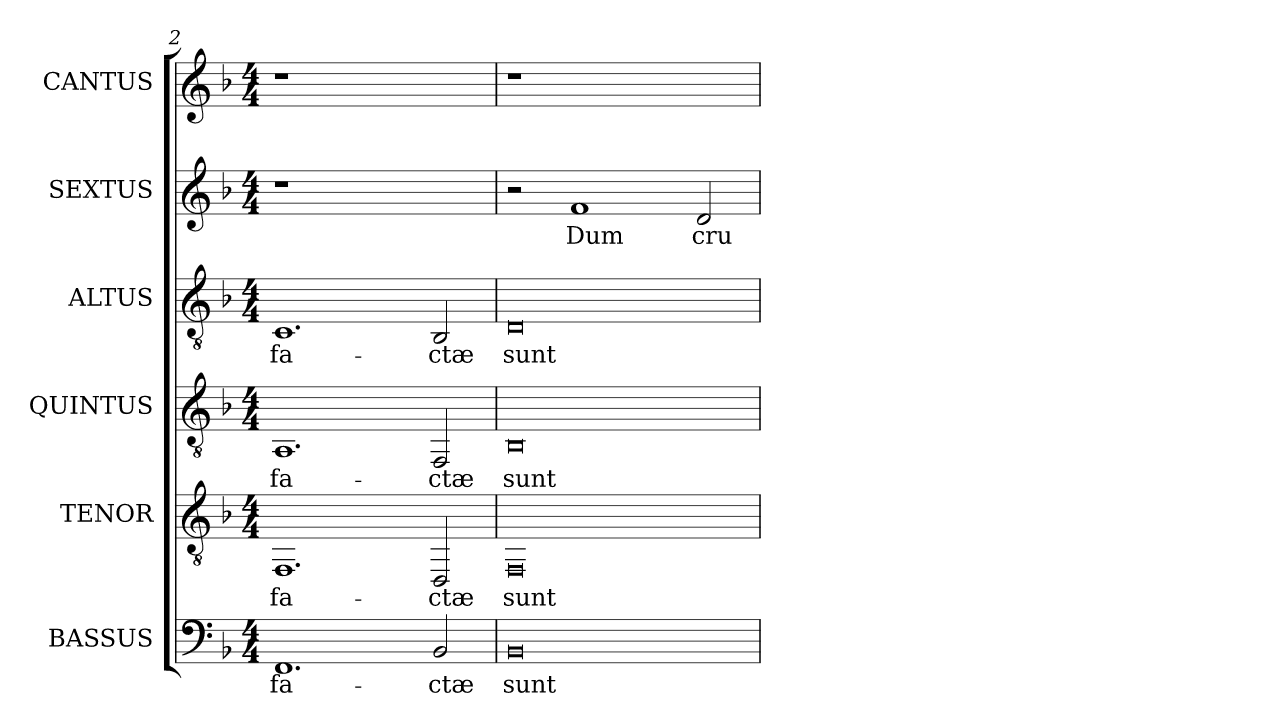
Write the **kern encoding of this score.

**kern	**text	**kern	**text	**kern	**text	**kern	**text	**kern	**text	**kern
*part6	*part6	*part5	*part5	*part4	*part4	*part3	*part3	*part2	*part2	*part1
*staff6	*staff6	*staff5	*staff5	*staff4	*staff4	*staff3	*staff3	*staff2	*staff2	*staff1
*I"BASSUS	*	*I"TENOR	*	*I"QUINTUS	*	*I"ALTUS	*	*I"SEXTUS	*	*I"CANTUS
*I'B.	*	*I'T.	*	*I'Q.	*	*I'A.	*	*I'S.	*	*I'C.
*clefF4	*	*clefGv2	*	*clefGv2	*	*clefGv2	*	*clefG2	*	*clefG2
*k[b-]	*	*k[b-]	*	*k[b-]	*	*k[b-]	*	*k[b-]	*	*k[b-]
*d:	*	*d:	*	*d:	*	*d:	*	*d:	*	*d:
*M4/4	*	*M4/4	*	*M4/4	*	*M4/4	*	*M4/4	*	*M4/4
=2	=2	=2	=2	=2	=2	=2	=2	=2	=2	=2
!	!LO:LY:b:color=#000000	!	!	!	!	!	!	!	!	!
!	!	!	!LO:LY:b:color=#000000	!	!	!	!	!	!	!
!	!	!	!	!	!LO:LY:b:color=#000000	!	!	!	!	!
!	!	!	!	!	!	!	!LO:LY:b:color=#000000	!LO:N:vis=1	!	!LO:N:vis=1
1.FFi	fa-	1.FFi	fa-	1.AAi	fa-	1.Ci	fa-	1r	.	1r
.	.	.	.	.	.	.	.	1ryy	.	1ryy
!	!LO:LY:b:color=#000000	!	!	!	!	!	!	!	!	!
!	!	!	!LO:LY:b:color=#000000	!	!	!	!	!	!	!
!	!	!	!	!	!LO:LY:b:color=#000000	!	!	!	!	!
!	!	!	!	!	!	!	!LO:LY:b:color=#000000	!	!	!
2BB-i/	-ctæ	2DDi/	-ctæ	2FFi/	-ctæ	2BB-i/	-ctæ	.	.	.
=3	=3	=3	=3	=3	=3	=3	=3	=3	=3	=3
!	!LO:LY:b:color=#000000	!	!	!	!	!	!	!	!	!
!	!	!	!LO:LY:b:color=#000000	!	!	!	!	!	!	!
!	!	!	!	!	!LO:LY:b:color=#000000	!	!	!	!	!
!	!	!	!	!	!	!	!LO:LY:b:color=#000000	!	!	!LO:N:vis=1
0BB-i	sunt	0FFi	sunt	0BB-i	sunt	0Di	sunt	2r	.	1r
!	!	!	!	!	!	!	!	!	!LO:LY:b:color=#000000	!
.	.	.	.	.	.	.	.	1fi	Dum	.
.	.	.	.	.	.	.	.	.	.	1ryy
!	!	!	!	!	!	!	!	!	!LO:LY:b:color=#000000	!
.	.	.	.	.	.	.	.	2di/	cru-	.
=	=	=	=	=	=	=	=	=	=	=
*-	*-	*-	*-	*-	*-	*-	*-	*-	*-	*-
